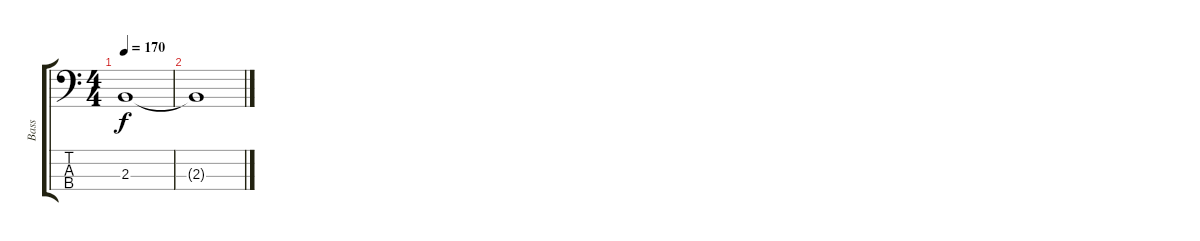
\track ("Bass" "Bass") {instrument electricbassfinger}
\staff {score tabs}
\tuning (G2 D2 A1 E1) {hide}
\ts (4 4)
\tempo 170
\clef f4
\ks c
2.3{t}.1{dy f} |
2.3{t}.1
